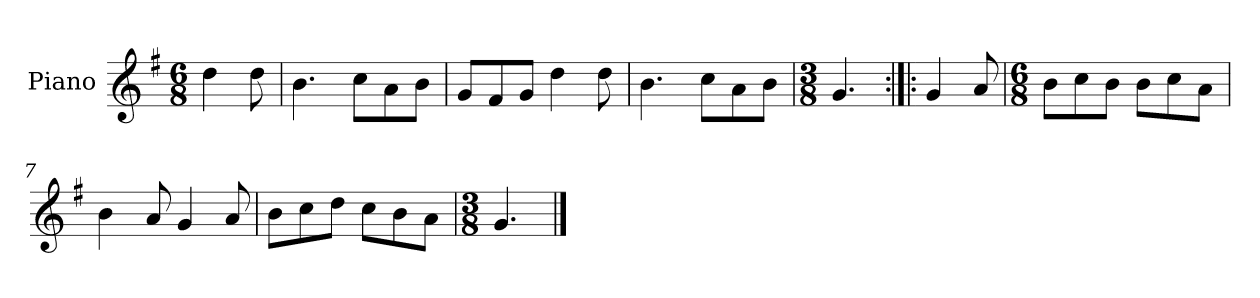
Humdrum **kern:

**kern
*part1
*staff1
*I"Piano
*I'Pno.
*clefG2
*k[f#]
*M6/8
=
4dd\
8dd\
=1
4.b\
8cc\L
8a\
8b\J
=2
8g/L
8f#/
8g/J
4dd\
8dd\
=3
4.b\
8cc\L
8a\
8b\J
=4
*M3/8
4.g/
=5:|!|:
4g/
8a/
=6
*M6/8
8b\L
8cc\
8b\J
8b\L
8cc\
8a\J
=7
4b\
8a/
4g/
8a/
=8
8b\L
8cc\
8dd\J
8cc\L
8b\
8a\J
!!LO:LB:g=z
=9
*M3/8
4.g/
==
*-
